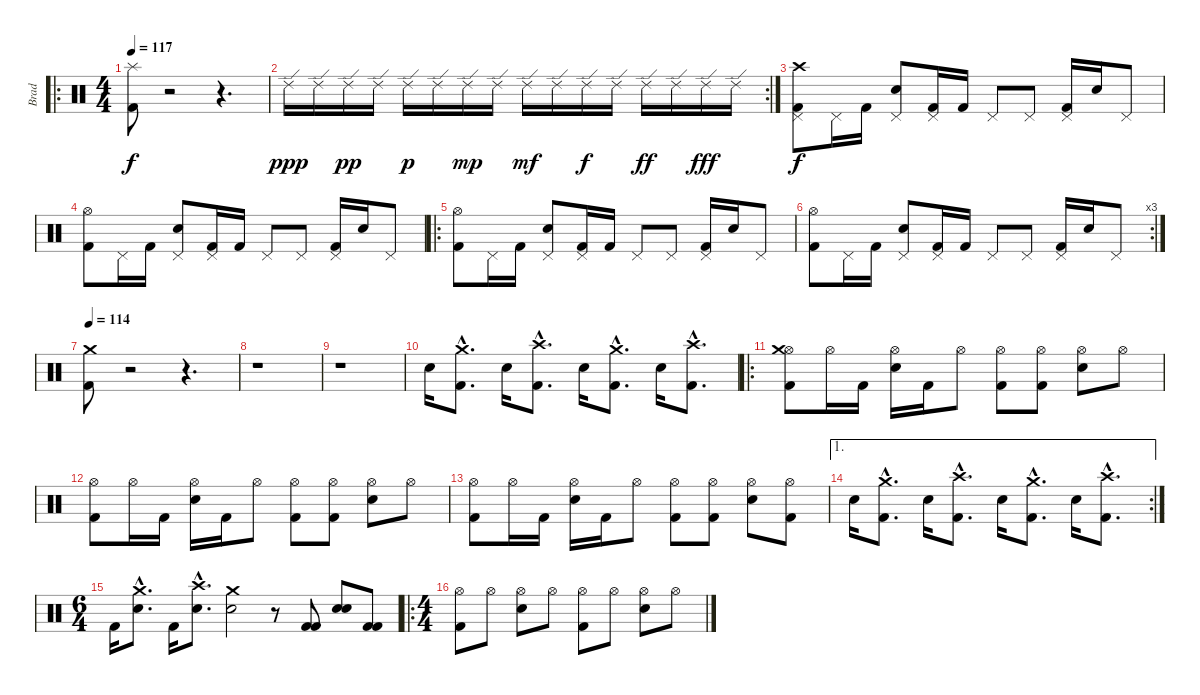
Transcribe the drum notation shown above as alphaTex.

\track ("Brad" "Brad") {instrument percussion}
\staff {score}
\articulation defaults
\ro
\ts (4 4)
\tempo 117
\tempo 80
\tempo 117
\clef neutral
\ks c
("Splash (hit)" "Kick (hit) 2").8{dy f} r.2 r.4{d} |
\rc 2 "Ride (edge) 2".16{dy ppp} "Ride (edge) 2".16 "Ride (edge) 2".16{dy pp} "Ride (edge) 2".16 "Ride (edge) 2".16{dy p} "Ride (edge) 2".16 "Ride (edge) 2".16{dy mp} "Ride (edge) 2".16 "Ride (edge) 2".16{dy mf} "Ride (edge) 2".16 "Ride (edge) 2".16{dy f} "Ride (edge) 2".16 "Ride (edge) 2".16{dy ff} "Ride (edge) 2".16 "Ride (edge) 2".16{dy fff} "Ride (edge) 2".16
|
("Pedal Hi-Hat (hit)" "Crash high (hit)" "Kick (hit) 2").8{dy f} "Pedal Hi-Hat (hit)".16 "Kick (hit) 2".16 ("Pedal Hi-Hat (hit)" "Snare (hit) 2").8 ("Pedal Hi-Hat (hit)" "Kick (hit) 2").16 "Kick (hit) 2".16 "Pedal Hi-Hat (hit)".8 "Pedal Hi-Hat (hit)".8 ("Pedal Hi-Hat (hit)" "Kick (hit) 2").16 "Snare (hit) 2".16 "Pedal Hi-Hat (hit)".8 |
("Hi-Hat (open)" "Kick (hit) 2").8 "Pedal Hi-Hat (hit)".16 "Kick (hit) 2".16 ("Pedal Hi-Hat (hit)" "Snare (hit) 2").8 ("Pedal Hi-Hat (hit)" "Kick (hit) 2").16 "Kick (hit) 2".16 "Pedal Hi-Hat (hit)".8 "Pedal Hi-Hat (hit)".8 ("Pedal Hi-Hat (hit)" "Kick (hit) 2").16 "Snare (hit) 2".16 "Pedal Hi-Hat (hit)".8 |
\ro
("Hi-Hat (open)" "Kick (hit) 2").8 "Pedal Hi-Hat (hit)".16 "Kick (hit) 2".16 ("Pedal Hi-Hat (hit)" "Snare (hit) 2").8 ("Pedal Hi-Hat (hit)" "Kick (hit) 2").16 "Kick (hit) 2".16 "Pedal Hi-Hat (hit)".8 "Pedal Hi-Hat (hit)".8 ("Pedal Hi-Hat (hit)" "Kick (hit) 2").16 "Snare (hit) 2".16 "Pedal Hi-Hat (hit)".8 |
\rc 3
("Hi-Hat (open)" "Kick (hit) 2").8 "Pedal Hi-Hat (hit)".16 "Kick (hit) 2".16 ("Pedal Hi-Hat (hit)" "Snare (hit) 2").8 ("Pedal Hi-Hat (hit)" "Kick (hit) 2").16 "Kick (hit) 2".16 "Pedal Hi-Hat (hit)".8 "Pedal Hi-Hat (hit)".8 ("Pedal Hi-Hat (hit)" "Kick (hit) 2").16 "Snare (hit) 2".16 "Pedal Hi-Hat (hit)".8 |
\tempo 114
("Crash medium (hit)" "Kick (hit) 2").8 r.2 r.4{d} |
r.1 |
r.1 |
"Snare (hit) 2".16 ("Kick (hit) 2"{hac} "Crash medium (hit)"{hac}).8{d} "Snare (hit) 2".16 ("Kick (hit) 2"{hac} "Crash high (hit)"{hac}).8{d} "Snare (hit) 2".16 ("Kick (hit) 2"{hac} "Crash medium (hit)"{hac}).8{d} "Snare (hit) 2".16 ("Kick (hit) 2"{hac} "Crash high (hit)"{hac}).8{d} |
\ro
("Hi-Hat (open)" "Kick (hit) 2" "Crash medium (hit)").8 "Hi-Hat (open)".16 "Kick (hit) 2".16 ("Hi-Hat (open)" "Snare (hit) 2").16 "Kick (hit) 2".16 "Hi-Hat (open)".8 ("Hi-Hat (open)" "Kick (hit) 2").8 ("Hi-Hat (open)" "Kick (hit) 2").8 ("Hi-Hat (open)" "Snare (hit) 2").8 "Hi-Hat (open)".8 |
("Hi-Hat (open)" "Kick (hit) 2").8 "Hi-Hat (open)".16 "Kick (hit) 2".16 ("Hi-Hat (open)" "Snare (hit) 2").16 "Kick (hit) 2".16 "Hi-Hat (open)".8 ("Hi-Hat (open)" "Kick (hit) 2").8 ("Hi-Hat (open)" "Kick (hit) 2").8 ("Hi-Hat (open)" "Snare (hit) 2").8 "Hi-Hat (open)".8 |
("Hi-Hat (open)" "Kick (hit) 2").8 "Hi-Hat (open)".16 "Kick (hit) 2".16 ("Hi-Hat (open)" "Snare (hit) 2").16 "Kick (hit) 2".16 "Hi-Hat (open)".8 ("Hi-Hat (open)" "Kick (hit) 2").8 ("Hi-Hat (open)" "Kick (hit) 2").8 ("Hi-Hat (open)" "Snare (hit) 2").8 ("Hi-Hat (open)" "Kick (hit) 2").8 |
\ae 1
\rc 2 "Snare (hit) 2".16
("Kick (hit) 2"{hac} "Crash medium (hit)"{hac}).8{d} "Snare (hit) 2".16 ("Kick (hit) 2"{hac} "Crash high (hit)"{hac}).8{d} "Snare (hit) 2".16 ("Kick (hit) 2"{hac} "Crash medium (hit)"{hac}).8{d} "Snare (hit) 2".16 ("Kick (hit) 2"{hac} "Crash high (hit)"{hac}).8{d} |
\ts (6 4)
"Kick (hit) 2".16 ("Snare (hit) 2"{hac} "Crash medium (hit)"{hac}).8{d} "Kick (hit) 2".16 ("Snare (hit) 2"{hac} "Crash high (hit)"{hac}).8{d} ("Snare (hit) 2" "Crash medium (hit)").2 r.8 ("Kick (hit) 2" "Kick (hit) 2").8 ("Snare (hit) 2" "Snare (hit) 2").8 ("Kick (hit) 2" "Kick (hit) 2").8 |
\ro
\ts (4 4)
("Hi-Hat (open)" "Kick (hit) 2").8 "Hi-Hat (open)".8 ("Hi-Hat (open)" "Snare (hit) 2").8 "Hi-Hat (open)".8 ("Hi-Hat (open)" "Kick (hit) 2").8 "Hi-Hat (open)".8 ("Hi-Hat (open)" "Snare (hit) 2").8 "Hi-Hat (open)".8
